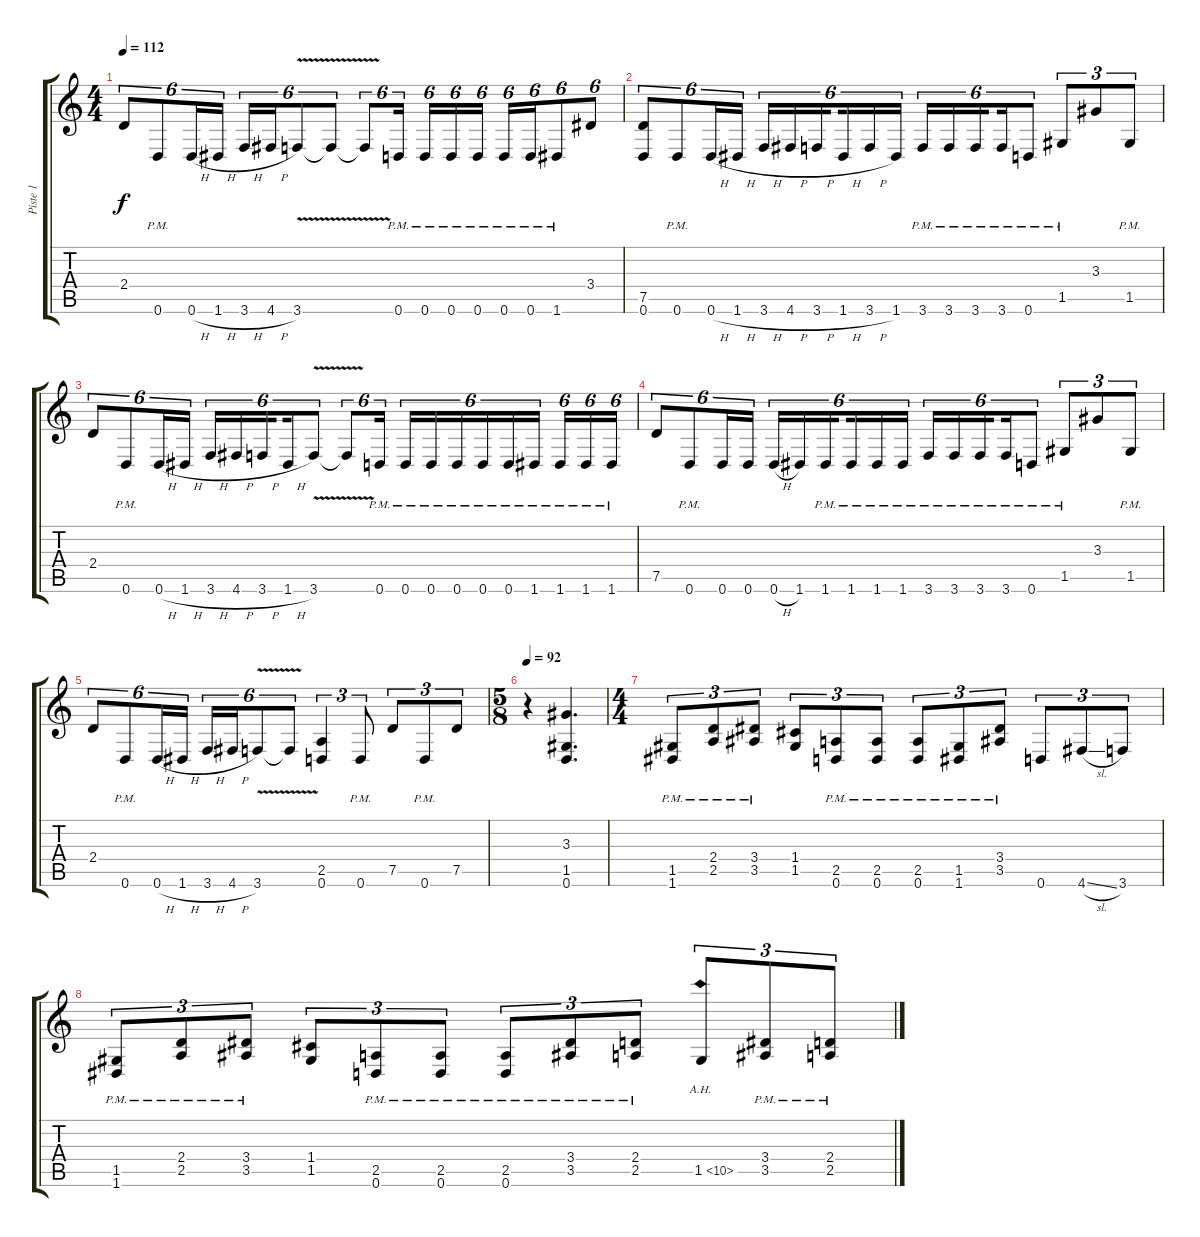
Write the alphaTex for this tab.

\track ("Piste 1" "Piste 1") {instrument overdrivenguitar}
\staff {score tabs}
\tuning (D4 A3 F3 C3 G2 D2) {hide}
\ts (4 4)
\tempo 112
\clef g2
\ks c
2.4.8{tu (6 4) dy f} 0.6{pm}.8{tu (6 4)} 0.6{h}.16{tu (6 4)} 1.6{h}.16{tu (6 4)} 3.6{h}.16{tu (6 4)} 4.6{h}.16{tu (6 4)} 3.6{v}.8{tu (6 4)} 3.6{v t}.8{tu (6 4)} 3.6{v t}.8{tu (6 4)} 0.6{pm}.16{tu (6 4) beam splitsecondary} 0.6{pm}.16{tu (6 4)} 0.6{pm}.16{tu (6 4)} 0.6{pm}.16{tu (6 4)} 0.6{pm}.16{tu (6 4)} 0.6{pm}.16{tu (6 4)} 1.6{pm}.8{tu (6 4)} 3.4.8{tu (6 4)} |
(7.5 0.6).8{tu (6 4)} 0.6{pm}.8{tu (6 4)} 0.6{h}.16{tu (6 4)} 1.6{h}.16{tu (6 4)} 3.6{h}.16{tu (6 4)} 4.6{h}.16{tu (6 4)} 3.6{h}.16{tu (6 4) beam splitsecondary} 1.6{h}.16{tu (6 4)} 3.6{h}.16{tu (6 4)} 1.6.16{tu (6 4)} 3.6{pm}.16{tu (6 4)} 3.6{pm}.16{tu (6 4)} 3.6{pm}.16{tu (6 4) beam splitsecondary} 3.6{pm}.16{tu (6 4)} 0.6{pm}.8{tu (6 4)} 1.5{pm}.8{tu (3 2)} 3.3.8{tu (3 2)} 1.5{pm}.8{tu (3 2)} |
2.4.8{tu (6 4)} 0.6{pm}.8{tu (6 4)} 0.6{h}.16{tu (6 4)} 1.6{h}.16{tu (6 4)} 3.6{h}.16{tu (6 4)} 4.6{h}.16{tu (6 4)} 3.6{h}.16{tu (6 4) beam splitsecondary} 1.6{h}.16{tu (6 4)} 3.6{v}.8{tu (6 4)} 3.6{v t}.8{tu (6 4)} 0.6{pm}.16{tu (6 4) beam splitsecondary} 0.6{pm}.16{tu (6 4)} 0.6{pm}.16{tu (6 4)} 0.6{pm}.16{tu (6 4)} 0.6{pm}.16{tu (6 4)} 0.6{pm}.16{tu (6 4)} 1.6{pm}.16{tu (6 4) beam splitsecondary} 1.6{pm}.16{tu (6 4)} 1.6{pm}.16{tu (6 4)} 1.6{pm}.16{tu (6 4)} |
7.5.8{tu (6 4)} 0.6{pm}.8{tu (6 4)} 0.6.16{tu (6 4)} 0.6.16{tu (6 4)} 0.6{h}.16{tu (6 4)} 1.6.16{tu (6 4)} 1.6{pm}.16{tu (6 4) beam splitsecondary} 1.6{pm}.16{tu (6 4)} 1.6{pm}.16{tu (6 4)} 1.6{pm}.16{tu (6 4)} 3.6{pm}.16{tu (6 4)} 3.6{pm}.16{tu (6 4)} 3.6{pm}.16{tu (6 4) beam splitsecondary} 3.6{pm}.16{tu (6 4)} 0.6{pm}.8{tu (6 4)} 1.5{pm}.8{tu (3 2)} 3.3.8{tu (3 2)} 1.5{pm}.8{tu (3 2)} |
2.4.8{tu (6 4)} 0.6{pm}.8{tu (6 4)} 0.6{h}.16{tu (6 4)} 1.6{h}.16{tu (6 4)} 3.6{h}.16{tu (6 4)} 4.6{h}.16{tu (6 4)} 3.6{v}.8{tu (6 4)} 3.6{v t}.8{tu (6 4)} (2.5 0.6).4{tu (3 2)} 0.6{pm}.8{tu (3 2)} 7.5.8{tu (3 2)} 0.6{pm}.8{tu (3 2)} 7.5.8{tu (3 2)} |
\ts (5 8)
\tempo 92
r.4 (3.3 1.5 0.6).4{d} |
\ts (4 4)
(1.5{pm} 1.6{pm}).8{tu (3 2)} (2.4{pm} 2.5{pm}).8{tu (3 2)} (3.4{pm} 3.5{pm}).8{tu (3 2)} (1.4 1.5).8{tu (3 2)} (2.5{pm} 0.6{pm}).8{tu (3 2)} (2.5{pm} 0.6{pm}).8{tu (3 2)} (2.5{pm} 0.6{pm}).8{tu (3 2)} (1.5{pm} 1.6{pm}).8{tu (3 2)} (3.4{pm} 3.5{pm}).8{tu (3 2)} 0.6.8{tu (3 2)} 4.6{sl}.8{tu (3 2)} 3.6.8{tu (3 2)} |
(1.5{pm} 1.6{pm}).8{tu (3 2)} (2.4{pm} 2.5{pm}).8{tu (3 2)} (3.4{pm} 3.5{pm}).8{tu (3 2)} (1.4 1.5).8{tu (3 2)} (2.5{pm} 0.6{pm}).8{tu (3 2)} (2.5{pm} 0.6{pm}).8{tu (3 2)} (2.5{pm} 0.6{pm}).8{tu (3 2)} (3.4{pm} 3.5{pm}).8{tu (3 2)} (2.4{pm} 2.5{pm}).8{tu (3 2)} 1.5{ah 9}.8{tu (3 2)} (3.4{pm} 3.5{pm}).8{tu (3 2)} (2.4{pm} 2.5{pm}).8{tu (3 2)}
